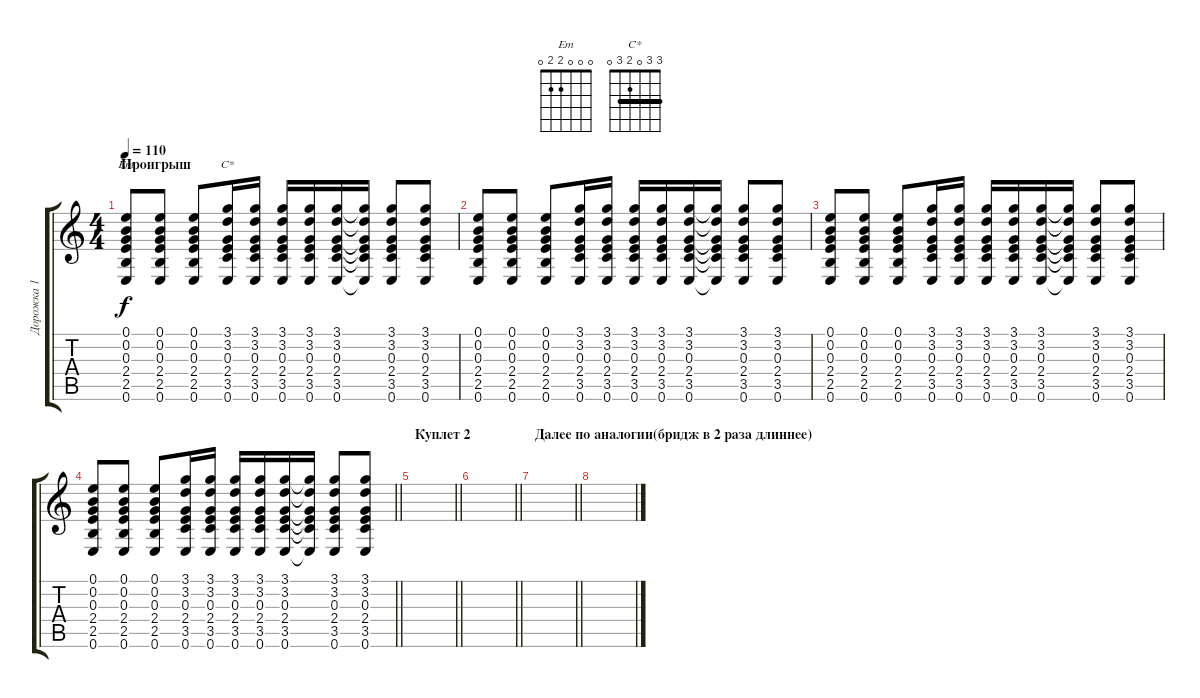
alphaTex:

\track ("Дорожка 1" "Дорожка 1") {instrument acousticguitarsteel}
\staff {score tabs}
\tuning (E4 B3 G3 D3 A2 E2) {hide}
\chord ("Em" 0 0 0 2 2 0)
\chord ("С*" 3 3 0 2 3 0) {barre 3}
\ts (4 4)
\section ("" "Проигрыш")
\tempo 110
\clef g2
\ks c
(0.1 0.2 0.3 2.4 2.5 0.6).8{ch "Em" dy f} (0.1 0.2 0.3 2.4 2.5 0.6).8 (0.1 0.2 0.3 2.4 2.5 0.6).8 (3.1 3.2 0.3 2.4 3.5 0.6).16{ch "С*"} (3.1 3.2 0.3 2.4 3.5 0.6).16 (3.1 3.2 0.3 2.4 3.5 0.6).16 (3.1 3.2 0.3 2.4 3.5 0.6).16 (3.1 3.2 0.3 2.4 3.5 0.6).16 (3.1{t} 3.2{t} 0.3{t} 2.4{t} 3.5{t} 0.6{t}).16 (3.1 3.2 0.3 2.4 3.5 0.6).8 (3.1 3.2 0.3 2.4 3.5 0.6).8 |
(0.1 0.2 0.3 2.4 2.5 0.6).8 (0.1 0.2 0.3 2.4 2.5 0.6).8 (0.1 0.2 0.3 2.4 2.5 0.6).8 (3.1 3.2 0.3 2.4 3.5 0.6).16 (3.1 3.2 0.3 2.4 3.5 0.6).16 (3.1 3.2 0.3 2.4 3.5 0.6).16 (3.1 3.2 0.3 2.4 3.5 0.6).16 (3.1 3.2 0.3 2.4 3.5 0.6).16 (3.1{t} 3.2{t} 0.3{t} 2.4{t} 3.5{t} 0.6{t}).16 (3.1 3.2 0.3 2.4 3.5 0.6).8 (3.1 3.2 0.3 2.4 3.5 0.6).8 |
(0.1 0.2 0.3 2.4 2.5 0.6).8 (0.1 0.2 0.3 2.4 2.5 0.6).8 (0.1 0.2 0.3 2.4 2.5 0.6).8 (3.1 3.2 0.3 2.4 3.5 0.6).16 (3.1 3.2 0.3 2.4 3.5 0.6).16 (3.1 3.2 0.3 2.4 3.5 0.6).16 (3.1 3.2 0.3 2.4 3.5 0.6).16 (3.1 3.2 0.3 2.4 3.5 0.6).16 (3.1{t} 3.2{t} 0.3{t} 2.4{t} 3.5{t} 0.6{t}).16 (3.1 3.2 0.3 2.4 3.5 0.6).8 (3.1 3.2 0.3 2.4 3.5 0.6).8 |
\barLineRight lightlight
(0.1 0.2 0.3 2.4 2.5 0.6).8 (0.1 0.2 0.3 2.4 2.5 0.6).8 (0.1 0.2 0.3 2.4 2.5 0.6).8 (3.1 3.2 0.3 2.4 3.5 0.6).16 (3.1 3.2 0.3 2.4 3.5 0.6).16 (3.1 3.2 0.3 2.4 3.5 0.6).16 (3.1 3.2 0.3 2.4 3.5 0.6).16 (3.1 3.2 0.3 2.4 3.5 0.6).16 (3.1{t} 3.2{t} 0.3{t} 2.4{t} 3.5{t} 0.6{t}).16 (3.1 3.2 0.3 2.4 3.5 0.6).8 (3.1 3.2 0.3 2.4 3.5 0.6).8 |
\section ("" "Куплет 2")
\barLineRight lightlight
|
\section ("" "")
\barLineRight lightlight
|
\section ("" "Далее по аналогии(бридж в 2 раза длиннее)")
\barLineRight lightlight
|
\section ("" "")
